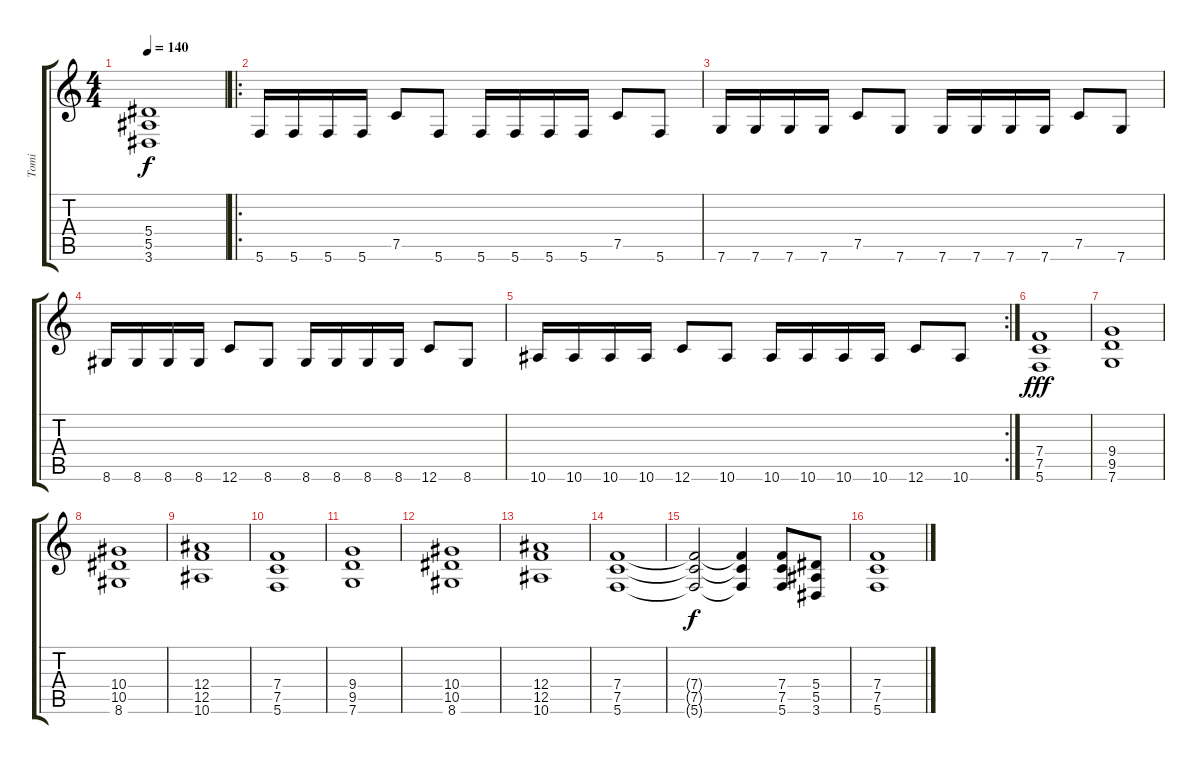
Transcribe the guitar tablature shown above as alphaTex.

\track ("Tomi" "Tomi") {instrument distortionguitar}
\staff {score tabs}
\tuning (C4 G3 Eb3 Bb2 F2 C2) {hide}
\ts (4 4)
\tempo 140
\clef g2
\ks c
(5.4 5.5 3.6).1{dy f instrument distortionguitar} |
\ro
5.6.16 5.6.16 5.6.16 5.6.16 7.5.8 5.6.8 5.6.16 5.6.16 5.6.16 5.6.16 7.5.8 5.6.8 |
7.6.16 7.6.16 7.6.16 7.6.16 7.5.8 7.6.8 7.6.16 7.6.16 7.6.16 7.6.16 7.5.8 7.6.8 |
8.6.16 8.6.16 8.6.16 8.6.16 12.6.8 8.6.8 8.6.16 8.6.16 8.6.16 8.6.16 12.6.8 8.6.8 |
\rc 2
10.6.16 10.6.16 10.6.16 10.6.16 12.6.8 10.6.8 10.6.16 10.6.16 10.6.16 10.6.16 12.6.8 10.6.8 |
(7.4 7.5 5.6).1{dy fff} |
(9.4 9.5 7.6).1 |
(10.4 10.5 8.6).1 |
(12.4 12.5 10.6).1 |
(7.4 7.5 5.6).1 |
(9.4 9.5 7.6).1 |
(10.4 10.5 8.6).1 |
(12.4 12.5 10.6).1 |
(7.4 7.5 5.6).1 |
(7.4{t} 7.5{t} 5.6{t}).2{dy f} (7.4{t} 7.5{t} 5.6{t}).4 (7.4 7.5 5.6).8 (5.4 5.5 3.6).8 |
(7.4 7.5 5.6).1
